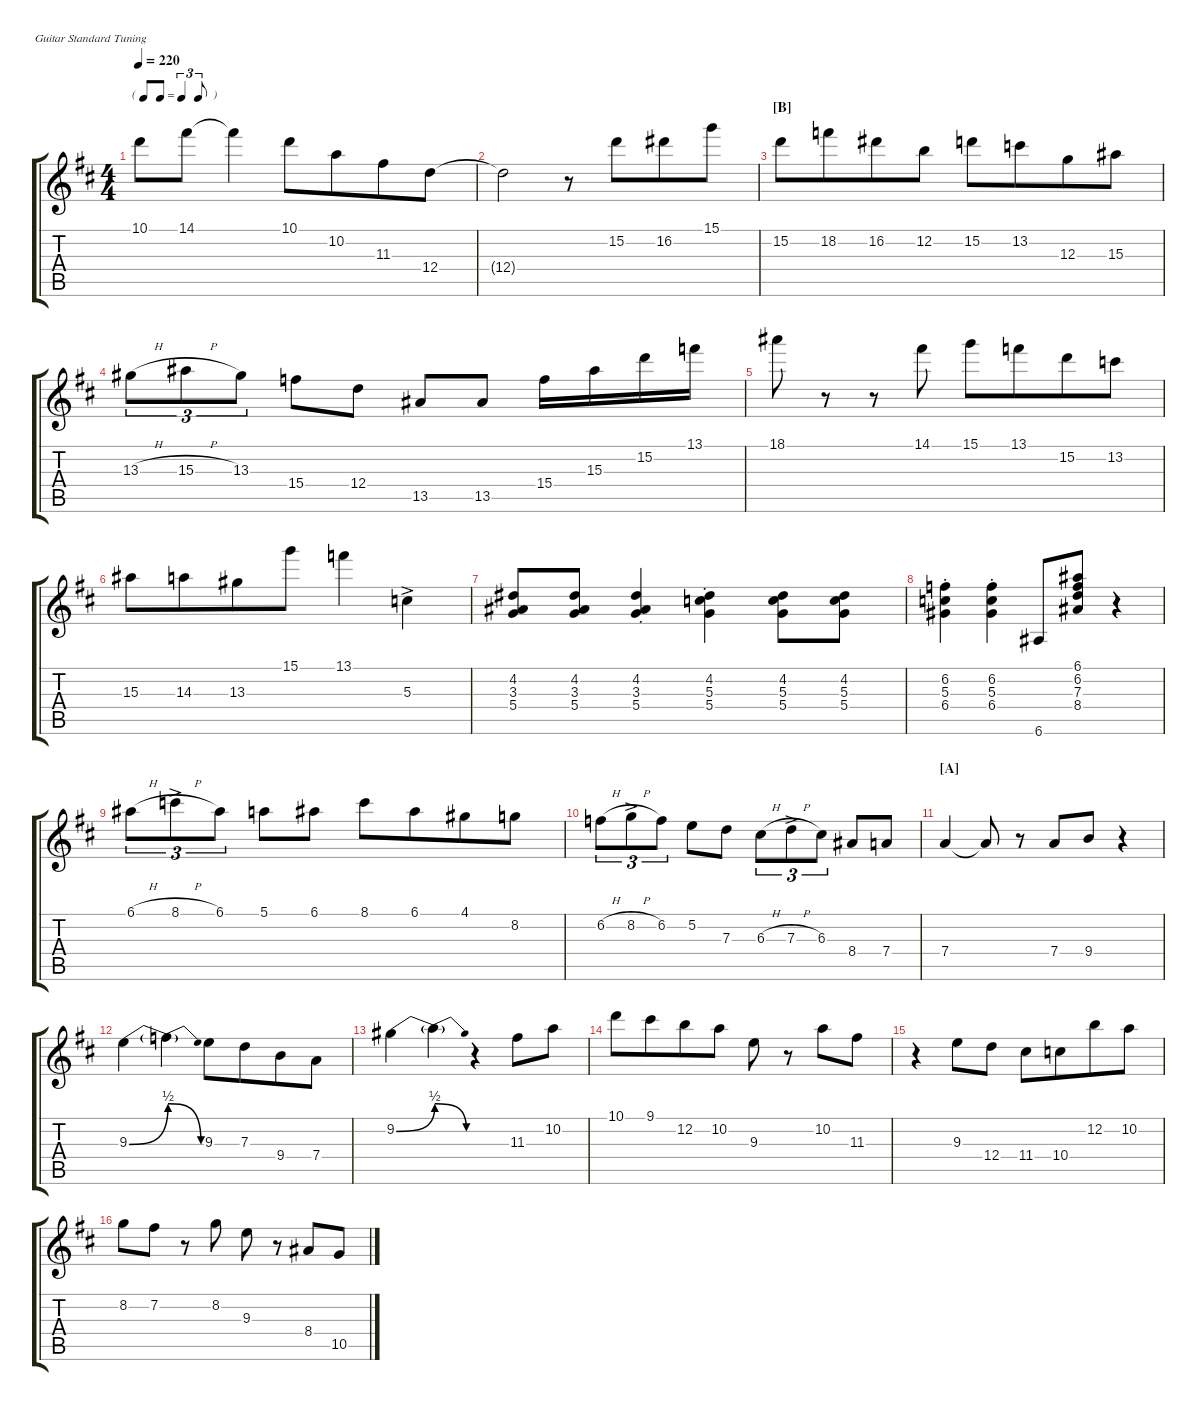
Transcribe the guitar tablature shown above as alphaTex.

\hideDynamics
\singleTrackTrackNamePolicy hidden
\multiTrackTrackNamePolicy hidden
\firstSystemTrackNameOrientation horizontal
\otherSystemsTrackNameOrientation horizontal
\track ("Guitar I" "S-Gt") {instrument acousticguitarsteel}
\staff {score tabs}
\tuning (E4 B3 G3 D3 A2 E2)
\ts (4 4)
\tf triplet8th
\tempo 220
\clef g2
\ks d
10.1.8{dy f} 14.1.8 14.1{t}.4 10.1.8{beam merge} 10.2.8{beam merge} 11.3.8{beam merge} 12.4.8 |
12.4{t}.2 r.8 15.2.8{beam merge} 16.2.8{beam merge} 15.1.8 |
\section ("B" "")
15.2.8{beam merge} 18.2.8{beam merge} 16.2.8{beam merge} 12.2.8 15.2.8{beam merge} 13.2.8{beam merge} 12.3.8{beam merge} 15.3.8 |
13.3{h}.8{tu (3 2)} 15.3{h}.8{tu (3 2)} 13.3.8{tu (3 2)} 15.4.8 12.4.8 13.5.8 13.5.8 15.4.16 15.3.16 15.2.16 13.1.16 |
18.1.8 r.8 r.8 14.1.8 15.1.8{beam merge} 13.1.8{beam merge} 15.2.8{beam merge} 13.2.8 |
15.3.8{beam merge} 14.3.8{beam merge} 13.3.8{beam merge} 15.1.8 13.1.4 5.3{ac}.4 |
(4.2 3.3 5.4).8{beam invert} (4.2 3.3 5.4).8 (4.2{st} 3.3{st} 5.4{st}).4{beam invert} (4.2{st} 5.3{st} 5.4{st}).4 (4.2 5.3 5.4).8 (4.2 5.3 5.4).8 |
(6.2{st} 5.3{st} 6.4{st}).4 (6.2{st} 5.3{st} 6.4{st}).4 6.6.8 (6.1 6.2 7.3 8.4).8 r.4 |
6.1{h}.8{tu (3 2)} 8.1{h ac}.8{tu (3 2)} 6.1.8{tu (3 2)} 5.1.8 6.1.8 8.1.8{beam merge} 6.1.8{beam merge} 4.1.8{beam merge} 8.2.8 |
6.2{h}.8{tu (3 2)} 8.2{h ac}.8{tu (3 2)} 6.2.8{tu (3 2)} 5.2.8 7.3.8 6.3{h}.8{tu (3 2)} 7.3{h ac}.8{tu (3 2)} 6.3.8{tu (3 2)} 8.4.8 7.4.8 |
\section ("A" "")
7.4.4 7.4{t}.8 r.8 7.4.8 9.4.8 r.4 |
9.3{be (bend 0 0 60 2)}.4 9.3{be (release 0 2 60 0) t}.4 9.3.8{beam merge} 7.3.8{beam merge} 9.4.8{beam merge} 7.4.8 |
9.2{be (bend 0 0 60 2)}.4 9.2{be (release 0 2 60 0) t}.4 r.4 11.3.8 10.2.8 |
10.1.8{beam merge} 9.1.8{beam merge} 12.2.8{beam merge} 10.2.8 9.3.8 r.8 10.2.8 11.3.8 |
r.4 9.3.8 12.4.8 11.4.8{beam merge} 10.4.8{beam merge} 12.2.8{beam merge} 10.2.8 |
8.2.8 7.2.8 r.8 8.2.8 9.3.8 r.8 8.4.8 10.5.8
